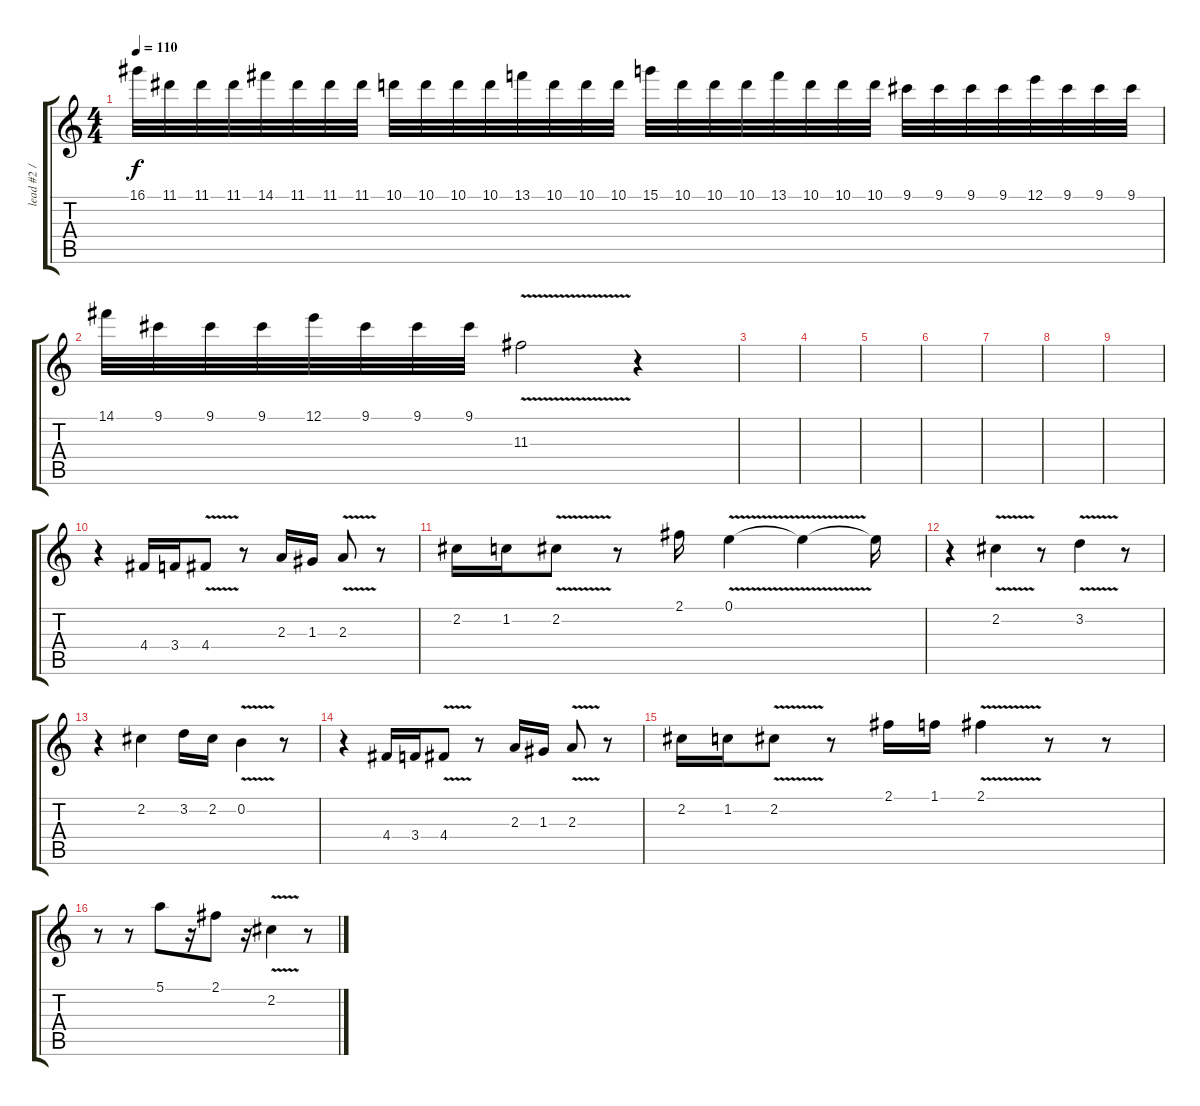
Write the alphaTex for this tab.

\track ("lead #2 / rhythm #1" "lead #2 / ") {instrument distortionguitar}
\staff {score tabs}
\tuning (E4 B3 G3 D3 A2 D2) {hide}
\ts (4 4)
\tempo 110
\clef g2
\ks c
16.1.32{dy f} 11.1.32 11.1.32 11.1.32 14.1.32 11.1.32 11.1.32 11.1.32 10.1.32 10.1.32 10.1.32 10.1.32 13.1.32 10.1.32 10.1.32 10.1.32 15.1.32 10.1.32 10.1.32 10.1.32 13.1.32 10.1.32 10.1.32 10.1.32 9.1.32 9.1.32 9.1.32 9.1.32 12.1.32 9.1.32 9.1.32 9.1.32 |
14.1.32 9.1.32 9.1.32 9.1.32 12.1.32 9.1.32 9.1.32 9.1.32 11.3{v}.2 r.4 |
|
|
|
|
|
|
|
r.4 4.4.16 3.4.16 4.4{v}.8 r.8 2.3.16 1.3.16 2.3{v}.8 r.8 |
2.2.16 1.2.16 2.2{v}.8 r.8 2.1.16 0.1{v}.4 0.1{t}.4 0.1{t}.16 |
r.4 2.2{v}.4 r.8 3.2{v}.4 r.8 |
r.4 2.2.4 3.2.16 2.2.16 0.2{v}.4 r.8 |
r.4 4.4.16 3.4.16 4.4{v}.8 r.8 2.3.16 1.3.16 2.3{v}.8 r.8 |
2.2.16 1.2.16 2.2{v}.8 r.8 2.1.16 1.1.16 2.1{v}.4 r.8 r.8 |
r.8 r.8 5.1.8 r.16 2.1.8 r.16 2.2{v}.4 r.8
